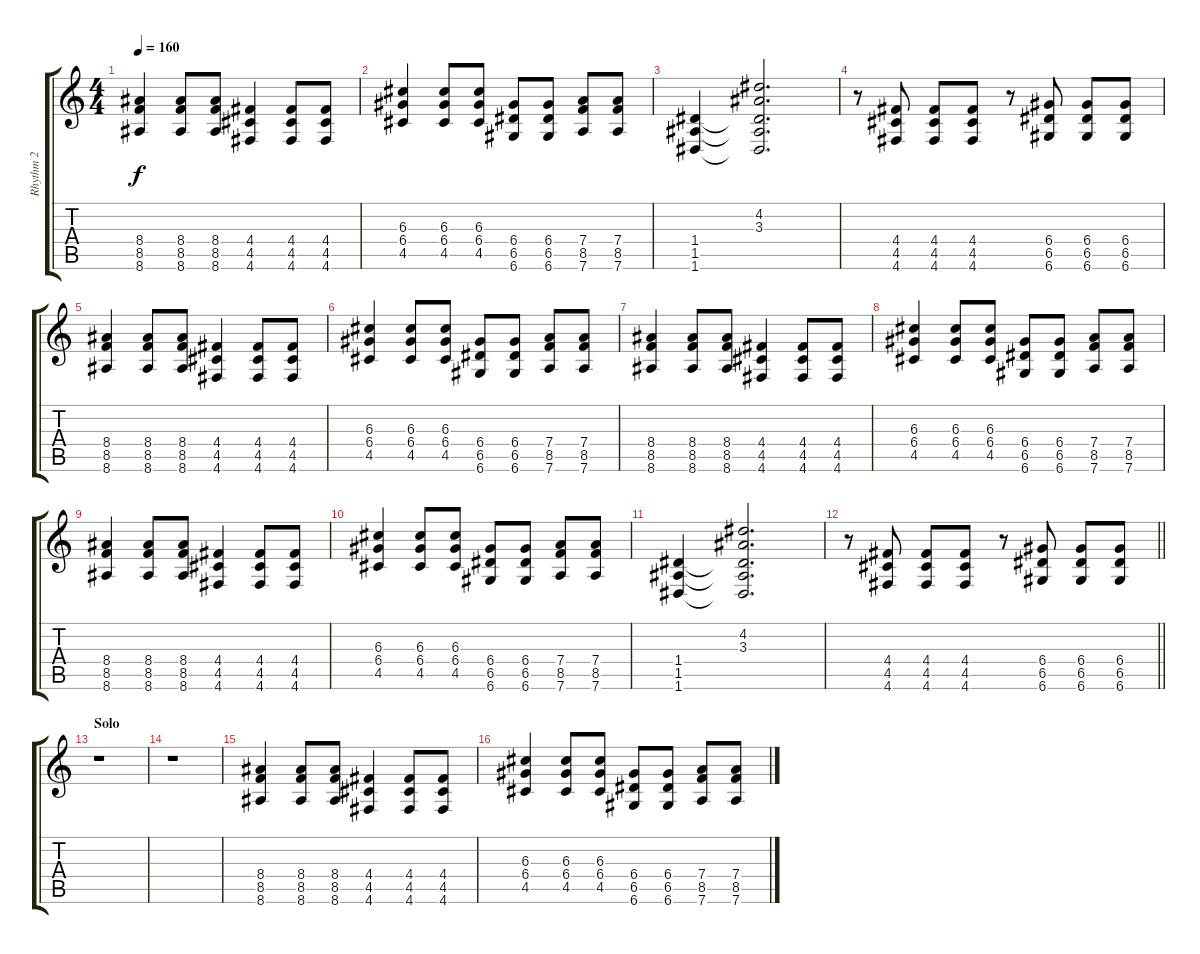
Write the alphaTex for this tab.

\track ("Rhythm 2" "Rhythm 2") {instrument overdrivenguitar}
\staff {score tabs}
\tuning (E4 B3 G3 D3 A2 D2) {hide}
\ts (4 4)
\tempo 160
\clef g2
\ks c
(8.4 8.5 8.6).4{dy f} (8.4 8.5 8.6).8 (8.4 8.5 8.6).8 (4.4 4.5 4.6).4 (4.4 4.5 4.6).8 (4.4 4.5 4.6).8 |
(6.3 6.4 4.5).4 (6.3 6.4 4.5).8 (6.3 6.4 4.5).8 (6.4 6.5 6.6).8 (6.4 6.5 6.6).8 (7.4 8.5 7.6).8 (7.4 8.5 7.6).8 |
(1.4 1.5 1.6).4 (4.2 3.3 1.4{t} 1.5{t} 1.6{t}).2{d} |
r.8 (4.4 4.5 4.6).8 (4.4 4.5 4.6).8 (4.4 4.5 4.6).8 r.8 (6.4 6.5 6.6).8 (6.4 6.5 6.6).8 (6.4 6.5 6.6).8 |
(8.4 8.5 8.6).4 (8.4 8.5 8.6).8 (8.4 8.5 8.6).8 (4.4 4.5 4.6).4 (4.4 4.5 4.6).8 (4.4 4.5 4.6).8 |
(6.3 6.4 4.5).4 (6.3 6.4 4.5).8 (6.3 6.4 4.5).8 (6.4 6.5 6.6).8 (6.4 6.5 6.6).8 (7.4 8.5 7.6).8 (7.4 8.5 7.6).8 |
(8.4 8.5 8.6).4 (8.4 8.5 8.6).8 (8.4 8.5 8.6).8 (4.4 4.5 4.6).4 (4.4 4.5 4.6).8 (4.4 4.5 4.6).8 |
(6.3 6.4 4.5).4 (6.3 6.4 4.5).8 (6.3 6.4 4.5).8 (6.4 6.5 6.6).8 (6.4 6.5 6.6).8 (7.4 8.5 7.6).8 (7.4 8.5 7.6).8 |
(8.4 8.5 8.6).4 (8.4 8.5 8.6).8 (8.4 8.5 8.6).8 (4.4 4.5 4.6).4 (4.4 4.5 4.6).8 (4.4 4.5 4.6).8 |
(6.3 6.4 4.5).4 (6.3 6.4 4.5).8 (6.3 6.4 4.5).8 (6.4 6.5 6.6).8 (6.4 6.5 6.6).8 (7.4 8.5 7.6).8 (7.4 8.5 7.6).8 |
(1.4 1.5 1.6).4 (4.2 3.3 1.4{t} 1.5{t} 1.6{t}).2{d} |
\barLineRight lightlight
r.8 (4.4 4.5 4.6).8 (4.4 4.5 4.6).8 (4.4 4.5 4.6).8 r.8 (6.4 6.5 6.6).8 (6.4 6.5 6.6).8 (6.4 6.5 6.6).8 |
\section ("" "Solo")
r.1 |
r.1 |
(8.4 8.5 8.6).4 (8.4 8.5 8.6).8 (8.4 8.5 8.6).8 (4.4 4.5 4.6).4 (4.4 4.5 4.6).8 (4.4 4.5 4.6).8 |
(6.3 6.4 4.5).4 (6.3 6.4 4.5).8 (6.3 6.4 4.5).8 (6.4 6.5 6.6).8 (6.4 6.5 6.6).8 (7.4 8.5 7.6).8 (7.4 8.5 7.6).8
